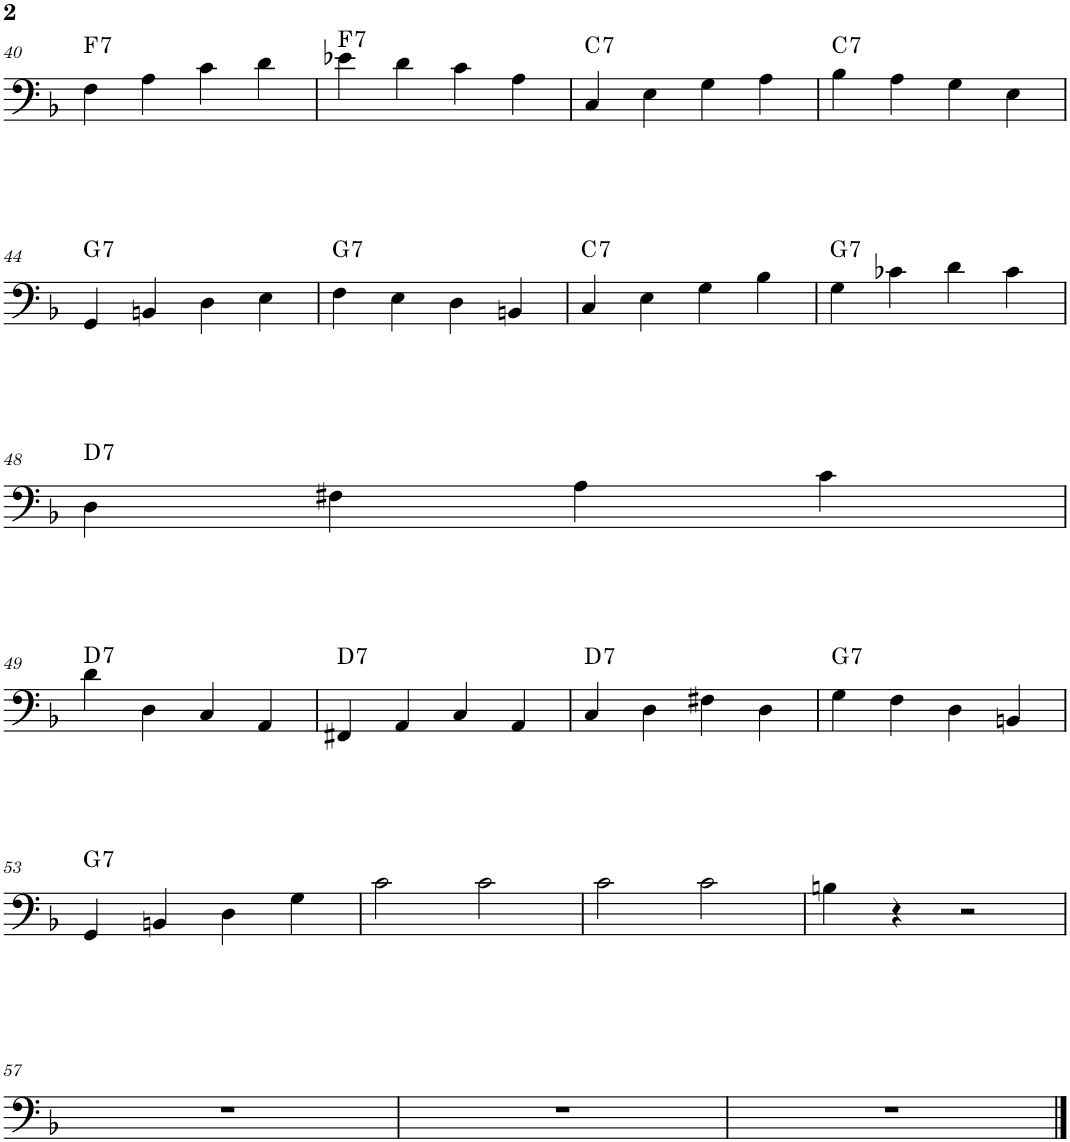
**kern	**kern	**kern	**harte	**kern	**harte	**kern	**harte
*part4	*part3	*part3	*part3	*part2	*part2	*part1	*part1
*staff5	*staff4	*staff3	*	*staff2	*	*staff1	*
*I"Tuba	*I"Piano	*	*	*I"Trombone	*	*I"Trumpet i Bb	*
*I'Tba.	*I'Pno.	*	*	*I'Tbn.	*	*I'Tpt i Bb	*
!!LO:PB:g=z
*clefF4	*clefF4	*clefG2	*	*clefF4	*	*clefG2	*
*	*	*	*	*	*	*Trd1c2	*
*k[b-]	*k[b-]	*k[b-]	*	*k[b-]	*	*k[f#]	*
*M4/4	*M4/4	*M4/4	*	*M4/4	*	*M4/4	*
=40	=40	=40	=40	=40	=40	=40	=40
!	!	!	!LO:H:kt=7	!	!LO:H:kt=7	!	!LO:H:kt=7
4FF	1r	1c 1e-X 1f 1a	F:7	4F\	F:7	1r	G:7
4AA	.	.	.	4A\	.	.	.
4C	.	.	.	4c\	.	.	.
4D	.	.	.	4d\	.	.	.
=41	=41	=41	=41	=41	=41	=41	=41
!	!	!	!LO:H:kt=7	!	!LO:H:kt=7	!	!LO:H:kt=7
4E-X	1r	1c 1e-X 1f 1a	F:7	4e-X\	F:7	1r	G:7
4D	.	.	.	4d\	.	.	.
4C	.	.	.	4c\	.	.	.
4AA	.	.	.	4A\	.	.	.
=42	=42	=42	=42	=42	=42	=42	=42
!	!	!	!LO:H:kt=7	!	!LO:H:kt=7	!	!LO:H:kt=7
4CC	1r	1c 1e 1g 1b-	C:7	4C/	C:7	1r	D:7
4EE	.	.	.	4E\	.	.	.
4GG	.	.	.	4G\	.	.	.
4AA	.	.	.	4A\	.	.	.
=43	=43	=43	=43	=43	=43	=43	=43
!	!	!	!LO:H:kt=7	!	!LO:H:kt=7	!	!LO:H:kt=7
4BB-	1r	1c 1e 1g 1b-	C:7	4B-\	C:7	1r	D:7
4AA	.	.	.	4A\	.	.	.
4GG	.	.	.	4G\	.	.	.
4EE	.	.	.	4E\	.	.	.
!!LO:LB:g=z
=44	=44	=44	=44	=44	=44	=44	=44
!	!	!	!LO:H:kt=7	!	!LO:H:kt=7	!	!LO:H:kt=7
4GGG	1r	1Bn 1d 1f 1g	G:7	4GG/	G:7	1r	A:7
4BBBn	.	.	.	4BBn/	.	.	.
4DD	.	.	.	4D\	.	.	.
4EE	.	.	.	4E\	.	.	.
=45	=45	=45	=45	=45	=45	=45	=45
!	!	!	!LO:H:kt=7	!	!LO:H:kt=7	!	!LO:H:kt=7
4FF	1r	1Bn 1d 1f 1g	G:7	4F\	G:7	1r	A:7
4EE	.	.	.	4E\	.	.	.
4DD	.	.	.	4D\	.	.	.
4BBBn	.	.	.	4BBn/	.	.	.
=46	=46	=46	=46	=46	=46	=46	=46
!	!	!	!LO:H:kt=7	!	!LO:H:kt=7	!	!LO:H:kt=7
4CC	1r	1c 1e 1g 1b-	C:7	4C/	C:7	1d 1f# 1a 1cc	D:7
4EE	.	.	.	4E\	.	.	.
4GG	.	.	.	4G\	.	.	.
4BB-	.	.	.	4B-\	.	.	.
=47	=47	=47	=47	=47	=47	=47	=47
!	!	!	!LO:H:kt=7	!	!LO:H:kt=7	!	!LO:H:kt=7
4GG	1r	1Bn 1d 1f 1g	G:7	4G\	G:7	1r	A:7
4BBn	.	.	.	4c-X\	.	.	.
4D	.	.	.	4d\	.	.	.
4BB	.	.	.	4c-\	.	.	.
!!LO:LB:g=z
=48	=48	=48	=48	=48	=48	=48	=48
!	!	!	!LO:H:kt=7	!	!LO:H:kt=7	!	!LO:H:kt=7
4DD	1r	1c 1d 1f#X 1a	D:7	4D\	D:7	1r	E:7
4FF#X	.	.	.	4F#X\	.	.	.
4AA	.	.	.	4A\	.	.	.
4C	.	.	.	4c\	.	.	.
!!LO:LB:g=z
=49	=49	=49	=49	=49	=49	=49	=49
!	!	!	!LO:H:kt=7	!	!LO:H:kt=7	!	!LO:H:kt=7
1r	1r	1c 1d 1f#X 1a	D:7	4d\	D:7	1r	E:7
.	.	.	.	4D\	.	.	.
.	.	.	.	4C/	.	.	.
.	.	.	.	4AA/	.	.	.
=50	=50	=50	=50	=50	=50	=50	=50
!	!	!	!LO:H:kt=7	!	!LO:H:kt=7	!	!LO:H:kt=7
1r	1r	1c 1d 1f#X 1a	D:7	4FF#X/	D:7	1r	E:7
.	.	.	.	4AA/	.	.	.
.	.	.	.	4C/	.	.	.
.	.	.	.	4AA/	.	.	.
=51	=51	=51	=51	=51	=51	=51	=51
!	!	!	!LO:H:kt=7	!	!LO:H:kt=7	!	!LO:H:kt=7
1r	1r	1c 1d 1f#X 1a	D:7	4C/	D:7	1r	E:7
.	.	.	.	4D\	.	.	.
.	.	.	.	4F#X\	.	.	.
.	.	.	.	4D\	.	.	.
=52	=52	=52	=52	=52	=52	=52	=52
!	!	!	!LO:H:kt=7	!	!LO:H:kt=7	!	!LO:H:kt=7
1r	1r	1Bn 1d 1f 1g	G:7	4G\	G:7	1r	A:7
.	.	.	.	4F\	.	.	.
.	.	.	.	4D\	.	.	.
.	.	.	.	4BBn/	.	.	.
!!LO:LB:g=z
=53	=53	=53	=53	=53	=53	=53	=53
!	!	!	!LO:H:kt=7	!	!LO:H:kt=7	!	!LO:H:kt=7
1r	1r	1Bn 1d 1f 1g	G:7	4GG/	G:7	1r	A:7
.	.	.	.	4BBn/	.	.	.
.	.	.	.	4D\	.	.	.
.	.	.	.	4G\	.	.	.
=54	=54	=54	=54	=54	=54	=54	=54
2C	2C	2c 2e 2g 2cc	.	2c\	.	1r	.
2E	2E	2c 2e 2g 2b-	.	2c\	.	.	.
=55	=55	=55	=55	=55	=55	=55	=55
2F	2F	2c 2e-X 2f 2a	.	2c\	.	1r	.
2F#X	2F#X	2c 2e- 2a-X	.	2c\	.	.	.
=56	=56	=56	=56	=56	=56	=56	=56
4G	4G	4Bn 4d 4f 4g	.	4Bn\	.	1r	.
4r	8C\L	8cc\L	.	4r	.	.	.
.	8E\J	8b-\J	.	.	.	.	.
2r	8F\L	8g/L	.	2r	.	.	.
.	8F#X\J	8f#X/J	.	.	.	.	.
.	8G\L	8fn/L	.	.	.	.	.
.	[8c\J	[8e-X/J	.	.	.	.	.
!!LO:LB:g=z
=57	=57	=57	=57	=57	=57	=57	=57
2r	8c]	8e-]	.	1r	.	1r	.
.	4BB-	4B-	.	.	.	.	.
.	8C	8c	.	.	.	.	.
2r	2r	2r	.	.	.	.	.
=58	=58	=58	=58	=58	=58	=58	=58
1r	8r	8r	.	1r	.	1r	.
.	4.FF	4.f 4.a 4.cc	.	.	.	.	.
.	8CC	8e 8g	.	.	.	.	.
.	8r	8r	.	.	.	.	.
.	4r	4r	.	.	.	.	.
=59	=59	=59	=59	=59	=59	=59	=59
1r	4r	4r	.	1r	.	1r	.
.	4.FF	4.f 4.a 4.cc	.	.	.	.	.
.	8CC	8e 8g 8cc	.	.	.	.	.
.	4r	4r	.	.	.	.	.
==	==	==	==	==	==	==	==
*-	*-	*-	*-	*-	*-	*-	*-
